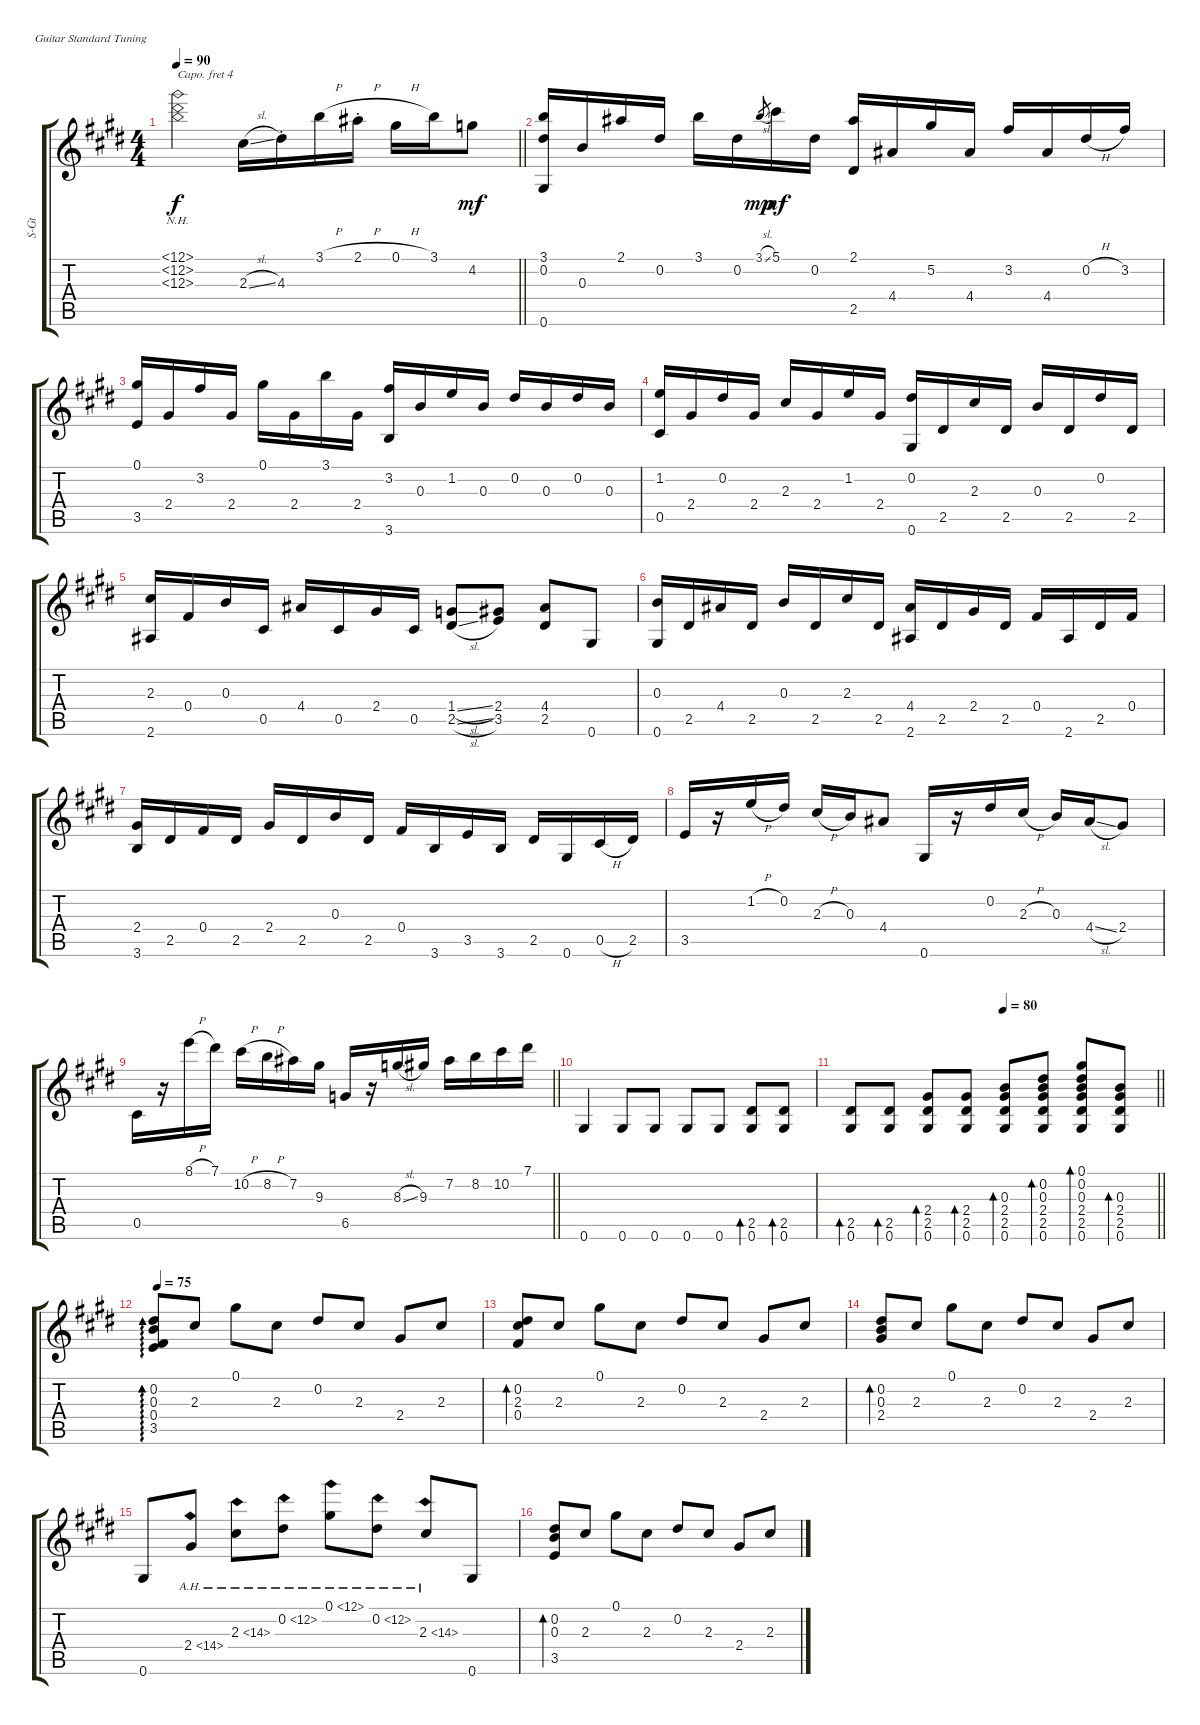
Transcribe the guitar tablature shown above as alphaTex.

\bracketExtendMode groupsimilarinstruments
\track ("Guitar" "S-Gt") {instrument acousticguitarsteel}
\staff {score tabs}
\capo 4
\tuning (E4 B3 G3 D3 A2 E2)
\ts (4 4)
\tempo 90
\clef g2
\barLineRight lightlight
\ks e
(12.1{nh t acc forcenatural} 12.2{nh t acc forcenatural} 12.3{nh t acc forcenatural}).2{dy f beam Down} 2.3{sl acc forcenatural}.16{beam Down} 4.3{st acc forcenatural}.16{beam Down} 3.1{h acc forcenatural}.16{beam Down} 2.1{h st acc #}.16{beam Down} 0.1{h acc forcenatural}.16{beam Down} 3.1{acc forcenatural}.16{beam Down} 4.2{acc b}.8{dy mf beam Down} |
(3.1{acc forcenatural} 0.6{acc forcenatural} 0.2{acc forcenatural}).16{beam Up} 0.3{acc forcenatural}.16{beam Up} 2.1{acc #}.16{beam Up} 0.2{acc forcenatural}.16{beam Up} 3.1{acc forcenatural}.16{beam Down} 0.2{acc forcenatural}.16{beam Down} 3.1{sl acc forcenatural}.8{gr dy mp beam Up} 5.1{acc forcenatural}.16{dy mf beam Down} 0.2{acc forcenatural}.16{beam Down} (2.1{acc #} 2.5{acc forcenatural}).16{beam Up} 4.4{acc #}.16{beam Up} 5.2{acc forcenatural}.16{beam Up} 4.4{acc #}.16{beam Up} 3.2{acc forcenatural}.16{beam Up} 4.4{acc #}.16{beam Up} 0.2{h acc forcenatural}.16{beam Up} 3.2{acc forcenatural}.16{beam Up} |
(0.1{acc forcenatural} 3.5{acc forcenatural}).16{beam Up} 2.4{acc forcenatural}.16{beam Up} 3.2{acc forcenatural}.16{beam Up} 2.4{acc forcenatural}.16{beam Up} 0.1{acc forcenatural}.16{beam Down} 2.4{acc forcenatural}.16{beam Down} 3.1{acc forcenatural}.16{beam Down} 2.4{acc forcenatural}.16{beam Down} (3.2{acc forcenatural} 3.6{acc forcenatural}).16{beam Up} 0.3{acc forcenatural}.16{beam Up} 1.2{acc forcenatural}.16{beam Up} 0.3{acc forcenatural}.16{beam Up} 0.2{acc forcenatural}.16{beam Up} 0.3{acc forcenatural}.16{beam Up} 0.2{acc forcenatural}.16{beam Up} 0.3{acc forcenatural}.16{beam Up} |
(1.2{acc forcenatural} 0.5{acc forcenatural}).16{beam Up} 2.4{acc forcenatural}.16{beam Up} 0.2{acc forcenatural}.16{beam Up} 2.4{acc forcenatural}.16{beam Up} 2.3{acc forcenatural}.16{beam Up} 2.4{acc forcenatural}.16{beam Up} 1.2{acc forcenatural}.16{beam Up} 2.4{acc forcenatural}.16{beam Up} (0.2{acc forcenatural} 0.6{acc forcenatural}).16{beam Up} 2.5{acc forcenatural}.16{beam Up} 2.3{acc forcenatural}.16{beam Up} 2.5{acc forcenatural}.16{beam Up} 0.3{acc forcenatural}.16{beam Up} 2.5{acc forcenatural}.16{beam Up} 0.2{acc forcenatural}.16{beam Up} 2.5{acc forcenatural}.16{beam Up} |
(2.3{acc forcenatural} 2.6{acc #}).16{beam Up} 0.4{acc forcenatural}.16{beam Up} 0.3{acc forcenatural}.16{beam Up} 0.5{acc forcenatural}.16{beam Up} 4.4{acc #}.16{beam Up} 0.5{acc forcenatural}.16{beam Up} 2.4{acc forcenatural}.16{beam Up} 0.5{acc forcenatural}.16{beam Up} (1.4{sl acc b} 2.5{sl acc forcenatural}).8{beam Up} (2.4{acc forcenatural} 3.5{acc forcenatural}).8{beam Up} (4.4{acc #} 2.5{acc forcenatural}).8{beam Up} 0.6{acc forcenatural}.8{beam Up} |
(0.3{acc forcenatural} 0.6{acc forcenatural}).16{beam Up} 2.5{acc forcenatural}.16{beam Up} 4.4{acc #}.16{beam Up} 2.5{acc forcenatural}.16{beam Up} 0.3{acc forcenatural}.16{beam Up} 2.5{acc forcenatural}.16{beam Up} 2.3{acc forcenatural}.16{beam Up} 2.5{acc forcenatural}.16{beam Up} (4.4{acc #} 2.6{acc #}).16{beam Up} 2.5{acc forcenatural}.16{beam Up} 2.4{acc forcenatural}.16{beam Up} 2.5{acc forcenatural}.16{beam Up} 0.4{acc forcenatural}.16{beam Up} 2.6{acc #}.16{beam Up} 2.5{acc forcenatural}.16{beam Up} 0.4{acc forcenatural}.16{beam Up} |
(2.4{acc forcenatural} 3.6{acc forcenatural}).16{beam Up} 2.5{acc forcenatural}.16{beam Up} 0.4{acc forcenatural}.16{beam Up} 2.5{acc forcenatural}.16{beam Up} 2.4{acc forcenatural}.16{beam Up} 2.5{acc forcenatural}.16{beam Up} 0.3{acc forcenatural}.16{beam Up} 2.5{acc forcenatural}.16{beam Up} 0.4{acc forcenatural}.16{beam Up} 3.6{acc forcenatural}.16{beam Up} 3.5{acc forcenatural}.16{beam Up} 3.6{acc forcenatural}.16{beam Up} 2.5{acc forcenatural}.16{beam Up} 0.6{acc forcenatural}.16{beam Up} 0.5{h acc forcenatural}.16{beam Up} 2.5{acc forcenatural}.16{beam Up} |
3.5{acc forcenatural}.16{beam Up} r.16{beam Up} 1.2{h acc forcenatural}.16{beam Up} 0.2{acc forcenatural}.16{beam Up} 2.3{h acc forcenatural}.16{beam Up} 0.3{acc forcenatural}.16{beam Up} 4.4{acc #}.8{beam Up} 0.6{acc forcenatural}.16{beam Up} r.16{beam Up} 0.2{acc forcenatural}.16{beam Up} 2.3{h acc forcenatural}.16{beam Up} 0.3{acc forcenatural}.16{beam Up} 4.4{sl acc #}.16{beam Up} 2.4{acc forcenatural}.8{beam Up} |
\barLineRight lightlight
0.5{acc forcenatural}.16{beam Down} r.16{beam Down} 8.1{h acc forcenatural}.16{beam Down} 7.1{acc forcenatural}.16{beam Down} 10.2{h acc forcenatural}.16{beam Down} 8.2{h acc forcenatural}.16{beam Down} 7.2{acc #}.16{beam Down} 9.3{acc forcenatural}.16{beam Down} 6.5{acc b}.16{beam Up} r.16{beam Up} 8.3{sl acc b}.16{beam Up} 9.3{acc forcenatural}.16{beam Up} 7.2{acc #}.16{beam Down} 8.2{acc forcenatural}.16{beam Down} 10.2{acc forcenatural}.16{beam Down} 7.1{acc forcenatural}.16{beam Down} |
0.6{acc forcenatural}.4{beam Up} 0.6{acc forcenatural}.8{beam Up} 0.6{acc forcenatural}.8{beam Up} 0.6{acc forcenatural}.8{beam Up} 0.6{acc forcenatural}.8{beam Up} (2.5{acc forcenatural} 0.6{acc forcenatural}).8{bd 30 beam Up} (2.5{acc forcenatural} 0.6{acc forcenatural}).8{bd 30 beam Up} |
\tempo (80 0.5)
\barLineRight lightlight
(2.5{acc forcenatural} 0.6{acc forcenatural}).8{bd 30 beam Up} (2.5{acc forcenatural} 0.6{acc forcenatural}).8{bd 30 beam Up} (2.4{acc forcenatural} 2.5{acc forcenatural} 0.6{acc forcenatural}).8{bd 44 beam Up} (2.4{acc forcenatural} 2.5{acc forcenatural} 0.6{acc forcenatural}).8{bd 44 beam Up} (0.3{acc forcenatural} 2.4{acc forcenatural} 2.5{acc forcenatural} 0.6{acc forcenatural}).8{bd 51 beam Up} (0.2{acc forcenatural} 0.3{acc forcenatural} 2.4{acc forcenatural} 2.5{acc forcenatural} 0.6{acc forcenatural}).8{bd 58 beam Up} (0.1{acc forcenatural} 0.2{acc forcenatural} 0.3{acc forcenatural} 2.4{acc forcenatural} 2.5{acc forcenatural} 0.6{acc forcenatural}).8{bd 61 beam Up} (0.3{acc forcenatural} 2.4{acc forcenatural} 2.5{acc forcenatural} 0.6{acc forcenatural}).8{bd 60 beam Up} |
\tempo 75
(0.2{acc forcenatural} 0.3{acc forcenatural} 0.4{acc forcenatural} 3.5{acc forcenatural}).8{ad 91 beam Up} 2.3{acc forcenatural}.8{beam Up} 0.1{acc forcenatural}.8{beam Down} 2.3{acc forcenatural}.8{beam Down} 0.2{acc forcenatural}.8{beam Up} 2.3{acc forcenatural}.8{beam Up} 2.4{acc forcenatural}.8{beam Up} 2.3{acc forcenatural}.8{beam Up} |
(0.2{acc forcenatural} 2.3{acc forcenatural} 0.4{acc forcenatural}).8{bd 59 beam Up} 2.3{acc forcenatural}.8{beam Up} 0.1{acc forcenatural}.8{beam Down} 2.3{acc forcenatural}.8{beam Down} 0.2{acc forcenatural}.8{beam Up} 2.3{acc forcenatural}.8{beam Up} 2.4{acc forcenatural}.8{beam Up} 2.3{acc forcenatural}.8{beam Up} |
(0.2{acc forcenatural} 0.3{acc forcenatural} 2.4{acc forcenatural}).8{bd 59 beam Up} 2.3{acc forcenatural}.8{beam Up} 0.1{acc forcenatural}.8{beam Down} 2.3{acc forcenatural}.8{beam Down} 0.2{acc forcenatural}.8{beam Up} 2.3{acc forcenatural}.8{beam Up} 2.4{acc forcenatural}.8{beam Up} 2.3{acc forcenatural}.8{beam Up} |
0.6{acc forcenatural}.8{beam Up} 2.4{ah 12 acc forcenatural}.8{beam Up} 2.3{ah 12 acc forcenatural}.8{beam Down} 0.2{ah 12 acc forcenatural}.8{beam Down} 0.1{ah 12 acc forcenatural}.8{beam Down} 0.2{ah 12 acc forcenatural}.8{beam Down} 2.3{ah 12 acc forcenatural}.8{beam Up} 0.6{acc forcenatural}.8{beam Up} |
(0.2{acc forcenatural} 0.3{acc forcenatural} 3.5{acc forcenatural}).8{bd 60 beam Up} 2.3{acc forcenatural}.8{beam Up} 0.1{acc forcenatural}.8{beam Down} 2.3{acc forcenatural}.8{beam Down} 0.2{acc forcenatural}.8{beam Up} 2.3{acc forcenatural}.8{beam Up} 2.4{acc forcenatural}.8{beam Up} 2.3{acc forcenatural}.8{beam Up}
